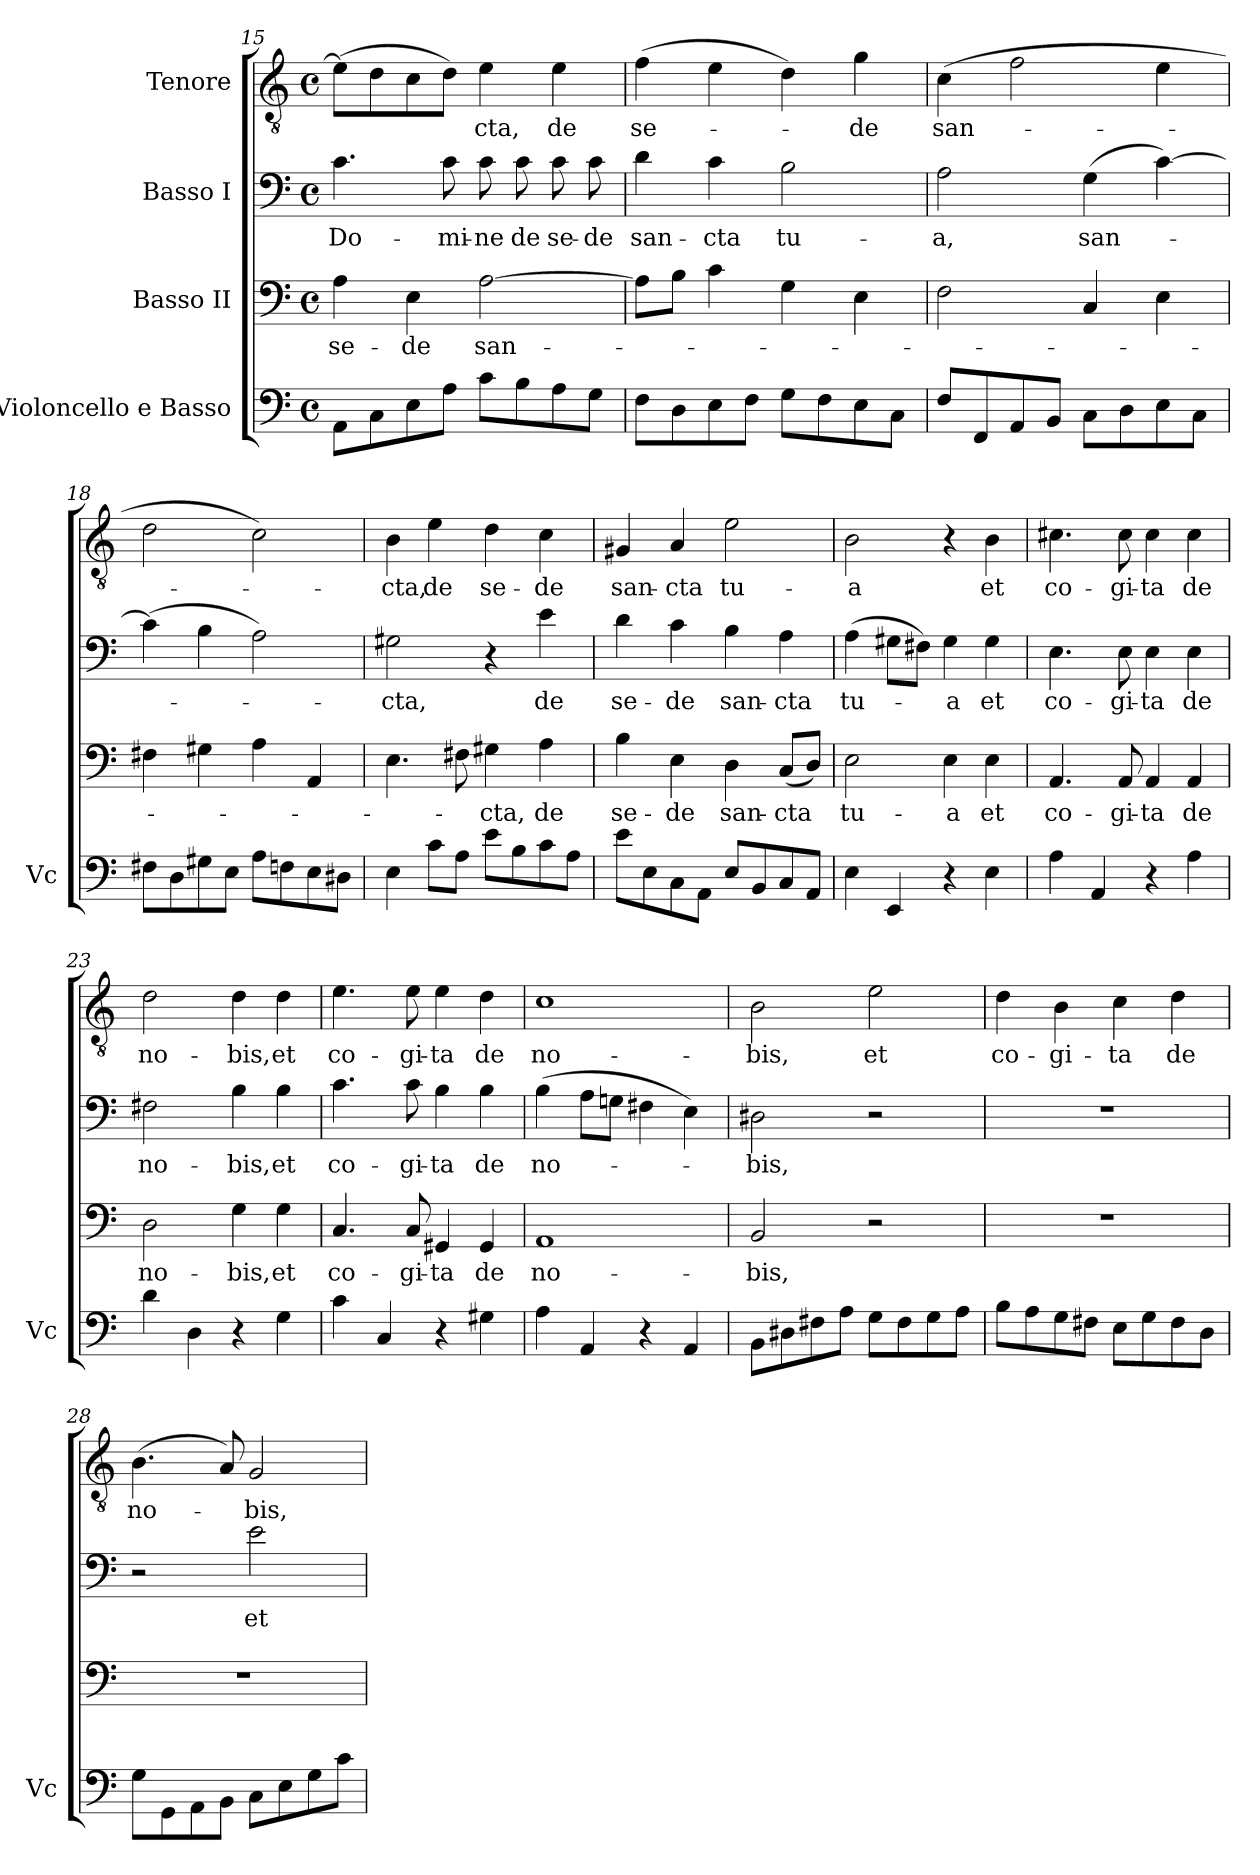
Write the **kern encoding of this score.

**kern	**kern	**text	**kern	**text	**kern	**text
*part4	*part3	*part3	*part2	*part2	*part1	*part1
*staff4	*staff3	*staff3	*staff2	*staff2	*staff1	*staff1
*I"Violoncello  e Basso	*I"Basso II	*	*I"Basso I	*	*I"Tenore	*
*I'Vc	*	*	*	*	*	*
*clefF4	*clefF4	*	*clefF4	*	*clefGv2	*
*k[]	*k[]	*	*k[]	*	*k[]	*
*M4/4	*M4/4	*	*M4/4	*	*M4/4	*
*met(c)	*met(c)	*	*met(c)	*	*met(c)	*
=15	=15	=15	=15	=15	=15	=15
!	!	!LO:LY:b	!	!LO:LY:b	!	!
8AA\L	4A\	se-	4.c\	Do-	(>8e\L]	.
8C\	.	.	.	.	8d\	.
!	!	!LO:LY:b	!	!	!	!
8E\	4E\	-de	.	.	8c\	.
!	!	!	!	!LO:LY:b	!	!
8A\J	.	.	8c\	-mi-	8d\J)	.
!	!	!LO:LY:b	!	!LO:LY:b	!	!LO:LY:b
8c\L	[2A\	san-	8c\	-ne	4e\	-cta,
!	!	!	!	!LO:LY:b	!	!
8B\	.	.	8c\	de	.	.
!	!	!	!	!LO:LY:b	!	!LO:LY:b
8A\	.	.	8c\	se-	4e\	de
!	!	!	!	!LO:LY:b	!	!
8G\J	.	.	8c\	-de	.	.
=16	=16	=16	=16	=16	=16	=16
!	!	!	!	!LO:LY:b	!	!LO:LY:b
8F\L	8A\L]	.	4d\	san-	(>4f\	se-
8D\	8B\J	.	.	.	.	.
!	!	!	!	!LO:LY:b	!	!
8E\	4c\	.	4c\	-cta	4e\	.
8F\J	.	.	.	.	.	.
!	!	!	!	!LO:LY:b	!	!
8G\L	4G\	.	2B\	tu-	4d\)	.
8F\	.	.	.	.	.	.
!	!	!	!	!	!	!LO:LY:b
8E\	4E\	.	.	.	4g\	-de
8C\J	.	.	.	.	.	.
!!LO:PB:g=z
=17	=17	=17	=17	=17	=17	=17
!	!	!	!	!LO:LY:b	!	!LO:LY:b
8F/L	2F\	.	2A\	-a,	(>4c\	san-
8FF/	.	.	.	.	.	.
8AA/	.	.	.	.	2f\	.
8BB/J	.	.	.	.	.	.
!	!	!	!	!LO:LY:b	!	!
8C\L	4C/	.	(>4G\	san-	.	.
8D\	.	.	.	.	.	.
8E\	4E\	.	[4c\)	.	4e\	.
8C\J	.	.	.	.	.	.
=18	=18	=18	=18	=18	=18	=18
8F#X\L	4F#X\	.	(>4c\]	.	2d\	.
8D\	.	.	.	.	.	.
8G#X\	4G#X\	.	4B\	.	.	.
8E\J	.	.	.	.	.	.
8A\L	4A\	.	2A\)	.	2c\)	.
8Fn\	.	.	.	.	.	.
8E\	4AA/	.	.	.	.	.
8D#X\J	.	.	.	.	.	.
=19	=19	=19	=19	=19	=19	=19
!	!	!	!	!LO:LY:b	!	!LO:LY:b
4E\	4.E\	.	2G#X\	-cta,	4B\	-cta,
!	!	!	!	!	!	!LO:LY:b
8c\L	.	.	.	.	4e\	de
8A\J	8F#X\	.	.	.	.	.
!	!	!LO:LY:b	!	!	!	!LO:LY:b
8e\L	4G#X\	-cta,	4r	.	4d\	se-
8B\	.	.	.	.	.	.
!	!	!LO:LY:b	!	!LO:LY:b	!	!LO:LY:b
8c\	4A\	de	4e\	de	4c\	-de
8A\J	.	.	.	.	.	.
=20	=20	=20	=20	=20	=20	=20
!	!	!LO:LY:b	!	!LO:LY:b	!	!LO:LY:b
8e\L	4B\	se-	4d\	se-	4G#X/	san-
8E\	.	.	.	.	.	.
!	!	!LO:LY:b	!	!LO:LY:b	!	!LO:LY:b
8C\	4E\	-de	4c\	-de	4A/	-cta
8AA\J	.	.	.	.	.	.
!	!	!LO:LY:b	!	!LO:LY:b	!	!LO:LY:b
8E/L	4D\	san-	4B\	san-	2e\	tu-
8BB/	.	.	.	.	.	.
!	!	!LO:LY:b	!	!LO:LY:b	!	!
8C/	(<8C/L	-cta	4A\	-cta	.	.
8AA/J	8D/J)	.	.	.	.	.
=21	=21	=21	=21	=21	=21	=21
!	!	!LO:LY:b	!	!LO:LY:b	!	!LO:LY:b
4E\	2E\	tu-	(>4A\	tu-	2B\	-a
4EE/	.	.	8G#X\L	.	.	.
.	.	.	8F#X\J)	.	.	.
!	!	!LO:LY:b	!	!LO:LY:b	!	!
4r	4E\	-a	4G#\	-a	4r	.
!	!	!LO:LY:b	!	!LO:LY:b	!	!LO:LY:b
4E\	4E\	et	4G#\	et	4B\	et
=22	=22	=22	=22	=22	=22	=22
!	!	!LO:LY:b	!	!LO:LY:b	!	!LO:LY:b
4A\	4.AA/	co-	4.E\	co-	4.c#X\	co-
4AA/	.	.	.	.	.	.
!	!	!LO:LY:b	!	!LO:LY:b	!	!LO:LY:b
.	8AA/	-gi-	8E\	-gi-	8c#\	-gi-
!	!	!LO:LY:b	!	!LO:LY:b	!	!LO:LY:b
4r	4AA/	-ta	4E\	-ta	4c#\	-ta
!	!	!LO:LY:b	!	!LO:LY:b	!	!LO:LY:b
4A\	4AA/	de	4E\	de	4c#\	de
!!LO:LB:g=z
=23	=23	=23	=23	=23	=23	=23
!	!	!LO:LY:b	!	!LO:LY:b	!	!LO:LY:b
4d\	2D\	no-	2F#X\	no-	2d\	no-
4D\	.	.	.	.	.	.
!	!	!LO:LY:b	!	!LO:LY:b	!	!LO:LY:b
4r	4G\	-bis,	4B\	-bis,	4d\	-bis,
!	!	!LO:LY:b	!	!LO:LY:b	!	!LO:LY:b
4G\	4G\	et	4B\	et	4d\	et
=24	=24	=24	=24	=24	=24	=24
!	!	!LO:LY:b	!	!LO:LY:b	!	!LO:LY:b
4c\	4.C/	co-	4.c\	co-	4.e\	co-
4C/	.	.	.	.	.	.
!	!	!LO:LY:b	!	!LO:LY:b	!	!LO:LY:b
.	8C/	-gi-	8c\	-gi-	8e\	-gi-
!	!	!LO:LY:b	!	!LO:LY:b	!	!LO:LY:b
4r	4GG#X/	-ta	4B\	-ta	4e\	-ta
!	!	!LO:LY:b	!	!LO:LY:b	!	!LO:LY:b
4G#X\	4GG#/	de	4B\	de	4d\	de
=25	=25	=25	=25	=25	=25	=25
!	!	!LO:LY:b	!	!LO:LY:b	!	!LO:LY:b
4A\	1AA	no-	(>4B\	no-	1c	no-
4AA/	.	.	8A\L	.	.	.
.	.	.	8Gn\J	.	.	.
4r	.	.	4F#X\	.	.	.
4AA/	.	.	4E\)	.	.	.
=26	=26	=26	=26	=26	=26	=26
!	!	!LO:LY:b	!	!LO:LY:b	!	!LO:LY:b
8BB\L	2BB/	-bis,	2D#X\	-bis,	2B\	-bis,
8D#X\	.	.	.	.	.	.
8F#X\	.	.	.	.	.	.
8A\J	.	.	.	.	.	.
!	!	!	!	!	!	!LO:LY:b
8G\L	2r	.	2r	.	2e\	et
8F#\	.	.	.	.	.	.
8G\	.	.	.	.	.	.
8A\J	.	.	.	.	.	.
=27	=27	=27	=27	=27	=27	=27
!	!	!	!	!	!	!LO:LY:b
8B\L	1r	.	1r	.	4d\	co-
8A\	.	.	.	.	.	.
!	!	!	!	!	!	!LO:LY:b
8G\	.	.	.	.	4B\	-gi-
8F#X\J	.	.	.	.	.	.
!	!	!	!	!	!	!LO:LY:b
8E\L	.	.	.	.	4c\	-ta
8G\	.	.	.	.	.	.
!	!	!	!	!	!	!LO:LY:b
8F#\	.	.	.	.	4d\	de
8D\J	.	.	.	.	.	.
=28	=28	=28	=28	=28	=28	=28
!	!	!	!	!	!	!LO:LY:b
8G\L	1r	.	2r	.	(>4.B\	no-
8GG\	.	.	.	.	.	.
8AA\	.	.	.	.	.	.
8BB\J	.	.	.	.	8A/)	.
!	!	!	!	!LO:LY:b	!	!LO:LY:b
8C\L	.	.	2e\	et	2G/	-bis,
8E\	.	.	.	.	.	.
8G\	.	.	.	.	.	.
8c\J	.	.	.	.	.	.
=	=	=	=	=	=	=
*-	*-	*-	*-	*-	*-	*-
